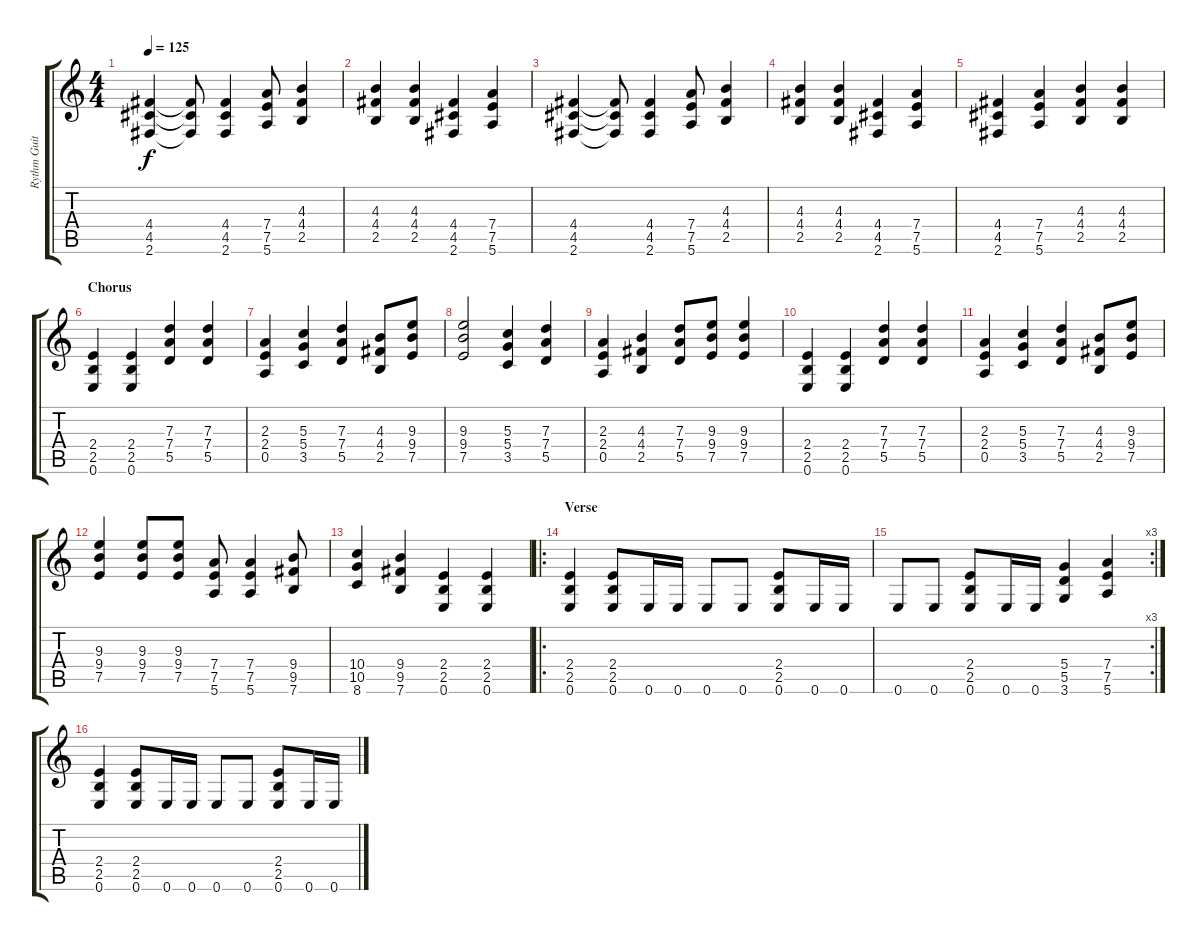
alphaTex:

\track ("Rythm Guitar" "Rythm Guit") {instrument distortionguitar}
\staff {score tabs}
\tuning (E4 B3 G3 D3 A2 E2) {hide}
\ts (4 4)
\tempo 125
\clef g2
\ks c
(4.4 4.5 2.6).4{dy f} (4.4{t} 4.5{t} 2.6{t}).8 (4.4 4.5 2.6).4 (7.4 7.5 5.6).8 (4.3 4.4 2.5).4 |
(4.3 4.4 2.5).4 (4.3 4.4 2.5).4 (4.4 4.5 2.6).4 (7.4 7.5 5.6).4 |
(4.4 4.5 2.6).4 (4.4{t} 4.5{t} 2.6{t}).8 (4.4 4.5 2.6).4 (7.4 7.5 5.6).8 (4.3 4.4 2.5).4 |
(4.3 4.4 2.5).4 (4.3 4.4 2.5).4 (4.4 4.5 2.6).4 (7.4 7.5 5.6).4 |
(4.4 4.5 2.6).4 (7.4 7.5 5.6).4 (4.3 4.4 2.5).4 (4.3 4.4 2.5).4 |
\section ("" "Chorus")
(2.4 2.5 0.6).4{instrument distortionguitar} (2.4 2.5 0.6).4 (7.3 7.4 5.5).4 (7.3 7.4 5.5).4 |
(2.3 2.4 0.5).4 (5.3 5.4 3.5).4 (7.3 7.4 5.5).4 (4.3 4.4 2.5).8 (9.3 9.4 7.5).8 |
(9.3 9.4 7.5).2 (5.3 5.4 3.5).4 (7.3 7.4 5.5).4 |
(2.3 2.4 0.5).4 (4.3 4.4 2.5).4 (7.3 7.4 5.5).8 (9.3 9.4 7.5).8 (9.3 9.4 7.5).4 |
(2.4 2.5 0.6).4 (2.4 2.5 0.6).4 (7.3 7.4 5.5).4 (7.3 7.4 5.5).4 |
(2.3 2.4 0.5).4 (5.3 5.4 3.5).4 (7.3 7.4 5.5).4 (4.3 4.4 2.5).8 (9.3 9.4 7.5).8 |
(9.3 9.4 7.5).4 (9.3 9.4 7.5).8 (9.3 9.4 7.5).8 (7.4 7.5 5.6).8 (7.4 7.5 5.6).4 (9.4 9.5 7.6).8 |
(10.4 10.5 8.6).4 (9.4 9.5 7.6).4 (2.4 2.5 0.6).4 (2.4 2.5 0.6).4 |
\ro
\section ("" "Verse")
(2.4 2.5 0.6).4 (2.4 2.5 0.6).8 0.6.16 0.6.16 0.6.8 0.6.8 (2.4 2.5 0.6).8 0.6.16 0.6.16 |
\rc 3
0.6.8 0.6.8 (2.4 2.5 0.6).8 0.6.16 0.6.16 (5.4 5.5 3.6).4 (7.4 7.5 5.6).4 |
(2.4 2.5 0.6).4 (2.4 2.5 0.6).8 0.6.16 0.6.16 0.6.8 0.6.8 (2.4 2.5 0.6).8 0.6.16 0.6.16
